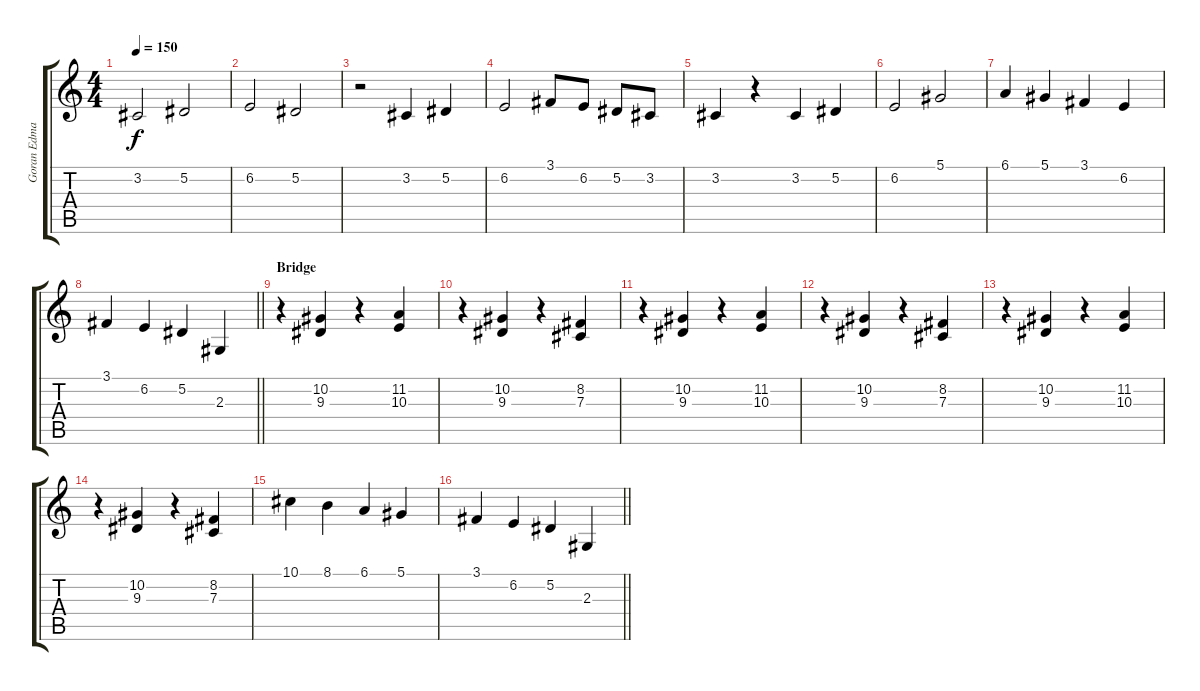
\track ("Goran Edman" "Goran Edma") {instrument lead2sawtooth}
\staff {score tabs}
\tuning (Eb4 Bb3 Gb3 Db3 Ab2 Eb2) {hide}
\ts (4 4)
\tempo 150
\clef g2
\ks c
3.2.2{dy f} 5.2.2 |
6.2.2 5.2.2 |
r.2 3.2.4 5.2.4 |
6.2.2 3.1.8 6.2.8 5.2.8 3.2.8 |
3.2.4 r.4 3.2.4 5.2.4 |
6.2.2 5.1.2 |
6.1.4 5.1.4 3.1.4 6.2.4 |
\barLineRight lightlight
3.1.4 6.2.4 5.2.4 2.3.4 |
\section ("" "Bridge")
r.4 (10.2 9.3).4 r.4 (11.2 10.3).4 |
r.4 (10.2 9.3).4 r.4 (8.2 7.3).4 |
r.4 (10.2 9.3).4 r.4 (11.2 10.3).4 |
r.4 (10.2 9.3).4 r.4 (8.2 7.3).4 |
r.4 (10.2 9.3).4 r.4 (11.2 10.3).4 |
r.4 (10.2 9.3).4 r.4 (8.2 7.3).4 |
10.1.4 8.1.4 6.1.4 5.1.4 |
\barLineRight lightlight
3.1.4 6.2.4 5.2.4 2.3.4
